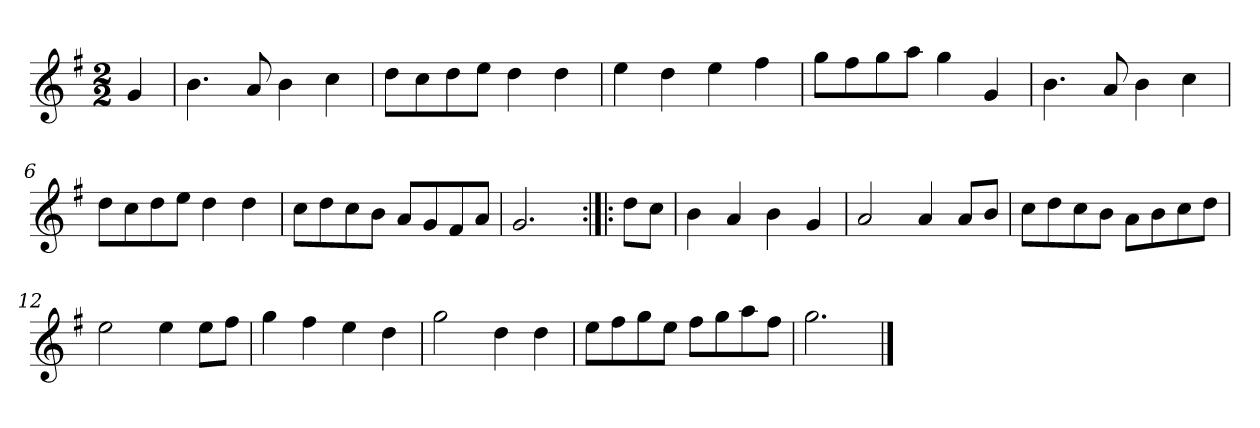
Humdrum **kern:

**kern
*part1
*staff1
*clefG2
*k[f#]
*G:
*M2/2
*MM120
=
4g
=1
4.b
8a
4b
4cc
=2
8dd\L
8cc\
8dd\
8ee\J
4dd
4dd
=3
4ee
4dd
4ee
4ff#
=4
8gg\L
8ff#\
8gg\
8aa\J
4gg
4g
=5
4.b
8a
4b
4cc
=6
8dd\L
8cc\
8dd\
8ee\J
4dd
4dd
=7
8cc\L
8dd\
8cc\
8b\J
8a/L
8g/
8f#/
8a/J
=8
2.g
=:|!|:
8dd\L
8cc\J
=9
4b
4a
4b
4g
=10
2a
4a
8a/L
8b/J
=11
8cc\L
8dd\
8cc\
8b\J
8a\L
8b\
8cc\
8dd\J
=12
2ee
4ee
8ee\L
8ff#\J
=13
4gg
4ff#
4ee
4dd
=14
2gg
4dd
4dd
=15
8ee\L
8ff#\
8gg\
8ee\J
8ff#\L
8gg\
8aa\
8ff#\J
=16
2.gg
==
*-
